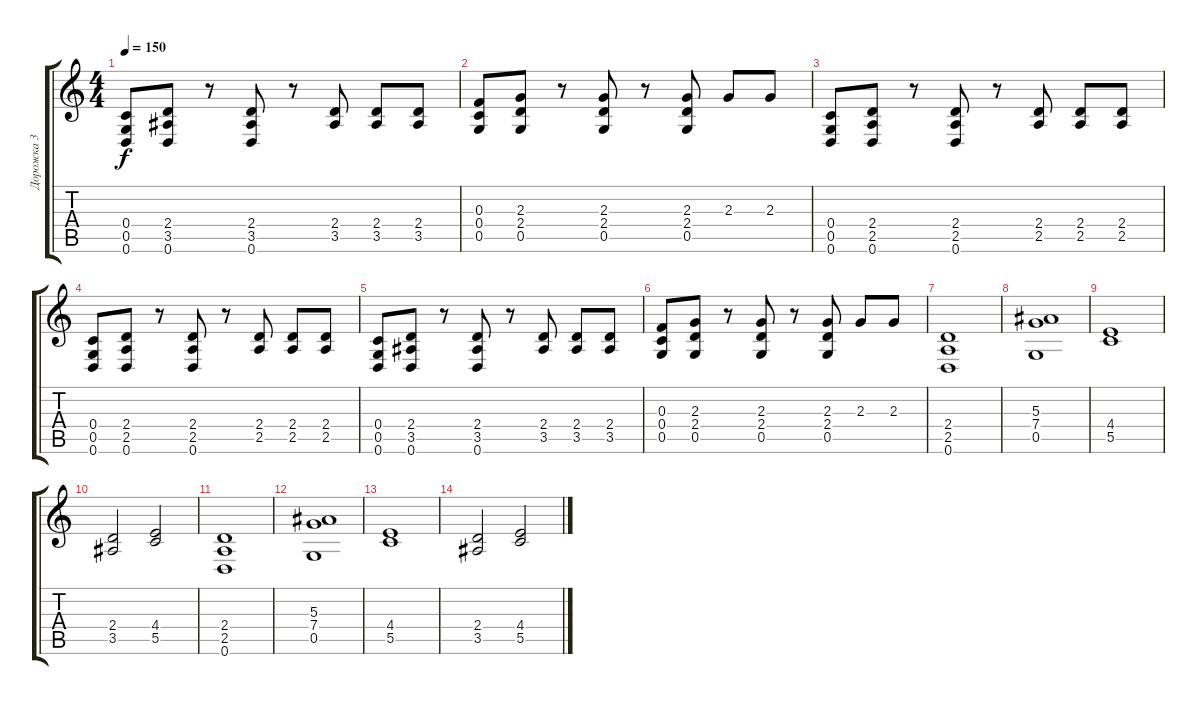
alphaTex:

\track ("Дорожка 3" "Дорожка 3") {instrument distortionguitar}
\staff {score tabs}
\tuning (D4 A3 F3 C3 G2 D2) {hide}
\ts (4 4)
\tempo 150
\clef g2
\ks c
(0.4 0.5 0.6).8{dy f} (2.4 3.5 0.6).8 r.8 (2.4 3.5 0.6).8 r.8 (2.4 3.5).8 (2.4 3.5).8 (2.4 3.5).8 |
(0.3 0.4 0.5).8 (2.3 2.4 0.5).8 r.8 (2.3 2.4 0.5).8 r.8 (2.3 2.4 0.5).8 2.3.8 2.3.8 |
(0.4 0.5 0.6).8 (2.4 2.5 0.6).8 r.8 (2.4 2.5 0.6).8 r.8 (2.4 2.5).8 (2.4 2.5).8 (2.4 2.5).8 |
(0.4 0.5 0.6).8 (2.4 2.5 0.6).8 r.8 (2.4 2.5 0.6).8 r.8 (2.4 2.5).8 (2.4 2.5).8 (2.4 2.5).8 |
(0.4 0.5 0.6).8 (2.4 3.5 0.6).8 r.8 (2.4 3.5 0.6).8 r.8 (2.4 3.5).8 (2.4 3.5).8 (2.4 3.5).8 |
(0.3 0.4 0.5).8 (2.3 2.4 0.5).8 r.8 (2.3 2.4 0.5).8 r.8 (2.3 2.4 0.5).8 2.3.8 2.3.8 |
(2.4 2.5 0.6).1 |
(5.3 7.4 0.5).1 |
(4.4 5.5).1 |
(2.4 3.5).2 (4.4 5.5).2 |
(2.4 2.5 0.6).1 |
(5.3 7.4 0.5).1 |
(4.4 5.5).1 |
(2.4 3.5).2 (4.4 5.5).2
